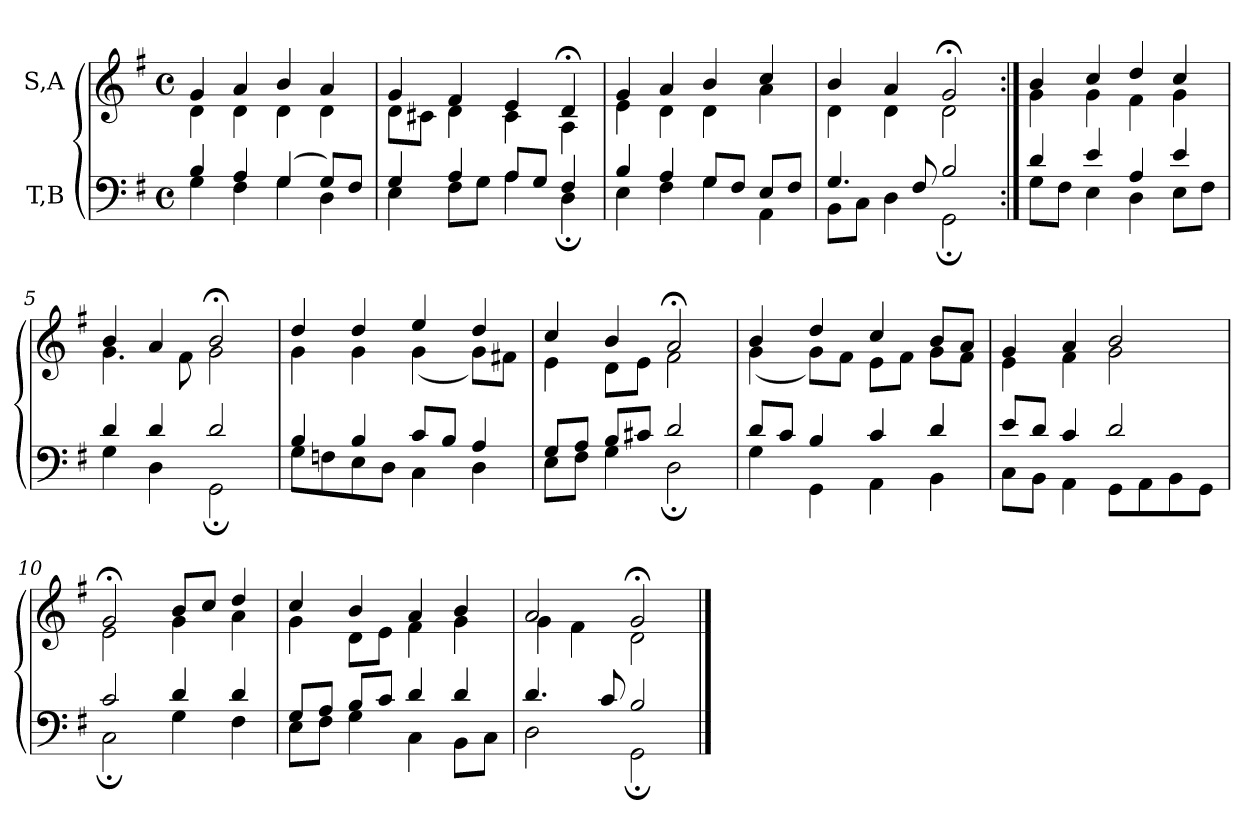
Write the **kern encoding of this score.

**kern	**kern
*part2	*part1
*staff2	*staff1
*I"T,B	*I"S,A
*clefF4	*clefG2
*k[f#]	*k[f#]
*M4/4	*M4/4
*met(c)	*met(c)
=	=
*^	*^
4B	4G	4g	4d
4A	4F#	4a	4d
(>4G	4G	4b	4d
8GL)	4D	4a	4d
8F#J	.	.	.
=1	=1	=1	=1
4G	4E	4g	8dL
.	.	.	8c#XJ
4A	8F#L	4f#	4d
.	8GJ	.	.
8AL	4A	4e	4c#
8GJ	.	.	.
4F#	4D;	4d;<	4A
=2	=2	=2	=2
4B	4E	4g	4e
4A	4F#	4a	4d
8GL	4G	4b	4d
8F#J	.	.	.
8EL	4AA	4cc	4a
8F#J	.	.	.
=3	=3	=3	=3
4.G	8BBL	4b	4d
.	8CJ	.	.
.	4D	4a	4d
8F#	.	.	.
2B	2GG;	2g;<	2d
=4:|!	=4:|!	=4:|!	=4:|!
4d	8GL	4b	4g
.	8F#J	.	.
4e	4E	4cc	4g
4A	4D	4dd	4f#
4e	8EL	4cc	4g
.	8F#J	.	.
=5	=5	=5	=5
4d	4G	4b	4.g
4d	4D	4a	.
.	.	.	8f#
2d	2GG;	2b;<	2g
=6	=6	=6	=6
4B	8GL	4dd	4g
.	8Fn	.	.
4B	8E	4dd	4g
.	8DJ	.	.
8cL	4C	4ee	(<4g
8BJ	.	.	.
4A	4D	4dd	8gL)
.	.	.	8f#XJ
=7	=7	=7	=7
8GL	8EL	4cc	4e
8AJ	8F#J	.	.
8BL	4G	4b	8dL
8c#XJ	.	.	8eJ
2d	2D;	2a;<	2f#
=8	=8	=8	=8
8dL	4G	4b	(<4g
8cJ	.	.	.
4B	4GG	4dd	8gL)
.	.	.	8f#J
4c	4AA	4cc	8eL
.	.	.	8f#J
4d	4BB	8bL	8gL
.	.	8aJ	8f#J
=9	=9	=9	=9
8eL	8CL	4g	4e
8dJ	8BBJ	.	.
4c	4AA	4a	4f#
2d	8GGL	2b	2g
.	8AA	.	.
.	8BB	.	.
.	8GGJ	.	.
=10	=10	=10	=10
2c	2C;	2g;<	2e
4d	4G	8bL	4g
.	.	8ccJ	.
4d	4F#	4dd	4a
=11	=11	=11	=11
8GL	8EL	4cc	4g
8AJ	8F#J	.	.
8BL	4G	4b	8dL
8cJ	.	.	8eJ
4d	4C	4a	4f#
4d	8BBL	4b	4g
.	8CJ	.	.
=12	=12	=12	=12
4.d	2D	2a	4g
.	.	.	4f#
8c	.	.	.
2B	2GG;	2g;<	2d
*v	*v	*	*
*	*v	*v
==	==
*-	*-
